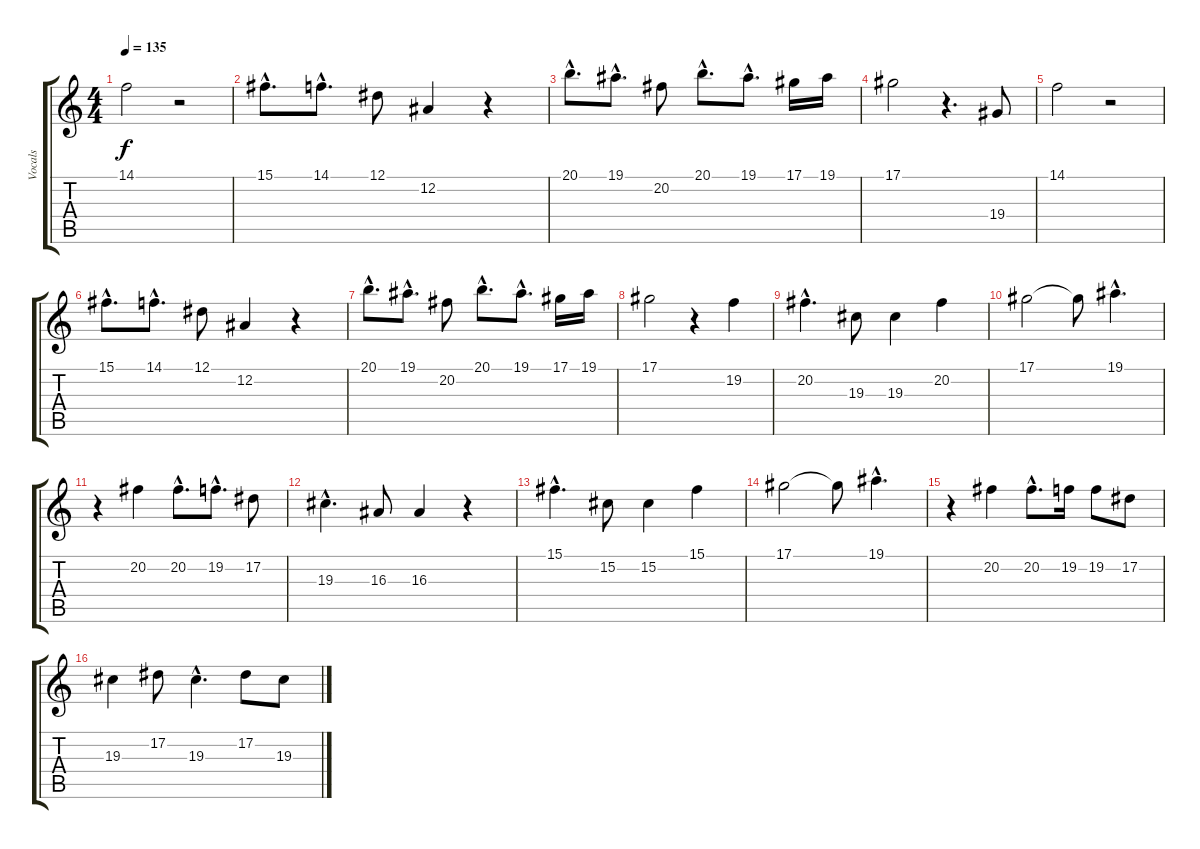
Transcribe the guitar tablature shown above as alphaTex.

\track ("Vocals" "Vocals") {instrument violin}
\staff {score tabs}
\tuning (Eb4 Bb3 Gb3 Db3 Ab2 Eb2) {hide}
\ts (4 4)
\tempo 135
\clef g2
\ks c
14.1.2{dy f} r.2 |
15.1{hac}.8{d} 14.1{hac}.8{d} 12.1.8 12.2.4 r.4 |
20.1{hac}.8{d} 19.1{hac}.8{d} 20.2.8 20.1{hac}.8{d} 19.1{hac}.8{d} 17.1.16 19.1.16 |
17.1.2 r.4{d} 19.4.8 |
14.1.2 r.2 |
15.1{hac}.8{d} 14.1{hac}.8{d} 12.1.8 12.2.4 r.4 |
20.1{hac}.8{d} 19.1{hac}.8{d} 20.2.8 20.1{hac}.8{d} 19.1{hac}.8{d} 17.1.16 19.1.16 |
17.1.2 r.4 19.2.4 |
20.2{hac}.4{d} 19.3.8 19.3.4 20.2.4 |
17.1.2 17.1{t}.8 19.1{hac}.4{d} |
r.4 20.2.4 20.2{hac}.8{d} 19.2{hac}.8{d} 17.2.8 |
19.3{hac}.4{d} 16.3.8 16.3.4 r.4 |
15.1{hac}.4{d} 15.2.8 15.2.4 15.1.4 |
17.1.2 17.1{t}.8 19.1{hac}.4{d} |
r.4 20.2.4 20.2{hac}.8{d} 19.2.16 19.2.8 17.2.8 |
19.3.4 17.2.8 19.3{hac}.4{d} 17.2.8 19.3.8
